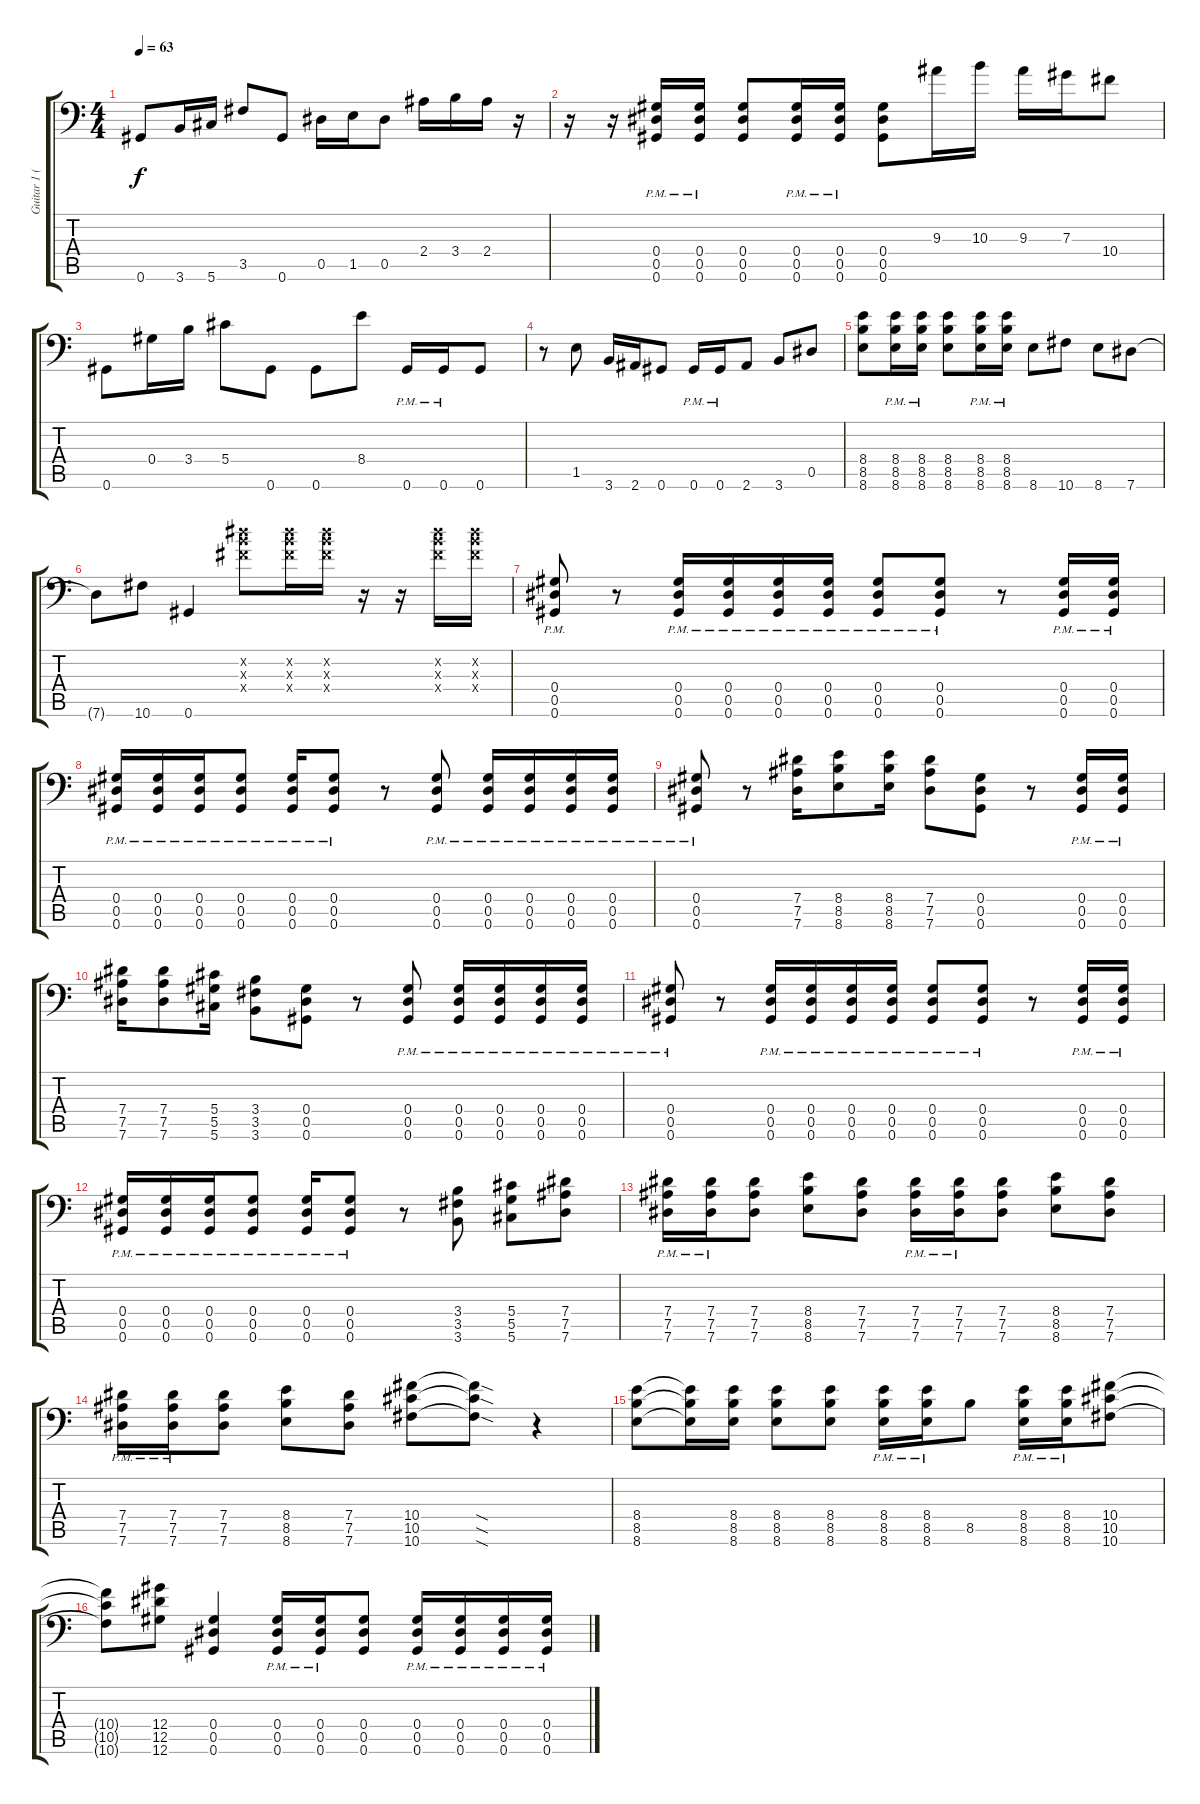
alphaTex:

\track ("Guitar 1 (Drop G#)" "Guitar 1 (") {instrument distortionguitar}
\staff {score tabs}
\tuning (Bb3 F3 Db3 Ab2 Eb2 Ab1) {hide}
\ts (4 4)
\tempo 63
\clef f4
\ks c
0.6.8{dy f} 3.6.16 5.6.16 3.5.8 0.6.8 0.5.16 1.5.16 0.5.8 2.4.16 3.4.16 2.4.16 r.16 |
r.16 r.16 (0.4{pm} 0.5{pm} 0.6{pm}).16 (0.4{pm} 0.5{pm} 0.6{pm}).16 (0.4 0.5 0.6).8 (0.4{pm} 0.5{pm} 0.6{pm}).16 (0.4{pm} 0.5{pm} 0.6{pm}).16 (0.4 0.5 0.6).8 9.3.16 10.3.16 9.3.16 7.3.16 10.4.8 |
0.6.8 0.4.16 3.4.16 5.4.8 0.6.8 0.6.8 8.4.8 0.6{pm}.16 0.6{pm}.16 0.6.8 |
r.8 1.5.8 3.6.16 2.6.16 0.6.8 0.6{pm}.16 0.6{pm}.16 2.6.8 3.6.8 0.5.8 |
(8.4 8.5 8.6).8 (8.4{pm} 8.5{pm} 8.6{pm}).16 (8.4{pm} 8.5{pm} 8.6{pm}).16 (8.4 8.5 8.6).8 (8.4{pm} 8.5{pm} 8.6{pm}).16 (8.4{pm} 8.5{pm} 8.6{pm}).16 8.6.8 10.6.8 8.6.8 7.6.8 |
7.6{t}.8 10.6.8 0.6.4 (10.2{x} 10.3{x} 10.4{x}).8 (10.2{x} 10.3{x} 10.4{x}).16 (10.2{x} 10.3{x} 10.4{x}).16 r.16 r.16 (10.2{x} 10.3{x} 10.4{x}).16 (10.2{x} 10.3{x} 10.4{x}).16 |
(0.4{pm} 0.5{pm} 0.6{pm}).8 r.8 (0.4{pm} 0.5{pm} 0.6{pm}).16 (0.4{pm} 0.5{pm} 0.6{pm}).16 (0.4{pm} 0.5{pm} 0.6{pm}).16 (0.4{pm} 0.5{pm} 0.6{pm}).16 (0.4{pm} 0.5{pm} 0.6{pm}).8 (0.4{pm} 0.5{pm} 0.6{pm}).8 r.8 (0.4{pm} 0.5{pm} 0.6{pm}).16 (0.4{pm} 0.5{pm} 0.6{pm}).16 |
(0.4{pm} 0.5{pm} 0.6{pm}).16 (0.4{pm} 0.5{pm} 0.6{pm}).16 (0.4{pm} 0.5{pm} 0.6{pm}).16 (0.4{pm} 0.5{pm} 0.6{pm}).8 (0.4{pm} 0.5{pm} 0.6{pm}).16 (0.4{pm} 0.5{pm} 0.6{pm}).8 r.8 (0.4{pm} 0.5{pm} 0.6{pm}).8 (0.4{pm} 0.5{pm} 0.6{pm}).16 (0.4{pm} 0.5{pm} 0.6{pm}).16 (0.4{pm} 0.5{pm} 0.6{pm}).16 (0.4{pm} 0.5{pm} 0.6{pm}).16 |
(0.4{pm} 0.5{pm} 0.6{pm}).8 r.8 (7.4 7.5 7.6).16 (8.4 8.5 8.6).8 (8.4 8.5 8.6).16 (7.4 7.5 7.6).8 (0.4 0.5 0.6).8 r.8 (0.4{pm} 0.5{pm} 0.6{pm}).16 (0.4{pm} 0.5{pm} 0.6{pm}).16 |
(7.4 7.5 7.6).16 (7.4 7.5 7.6).8 (5.4 5.5 5.6).16 (3.4 3.5 3.6).8 (0.4 0.5 0.6).8 r.8 (0.4{pm} 0.5{pm} 0.6{pm}).8 (0.4{pm} 0.5{pm} 0.6{pm}).16 (0.4{pm} 0.5{pm} 0.6{pm}).16 (0.4{pm} 0.5{pm} 0.6{pm}).16 (0.4{pm} 0.5{pm} 0.6{pm}).16 |
(0.4{pm} 0.5{pm} 0.6{pm}).8 r.8 (0.4{pm} 0.5{pm} 0.6{pm}).16 (0.4{pm} 0.5{pm} 0.6{pm}).16 (0.4{pm} 0.5{pm} 0.6{pm}).16 (0.4{pm} 0.5{pm} 0.6{pm}).16 (0.4{pm} 0.5{pm} 0.6{pm}).8 (0.4{pm} 0.5{pm} 0.6{pm}).8 r.8 (0.4{pm} 0.5{pm} 0.6{pm}).16 (0.4{pm} 0.5{pm} 0.6{pm}).16 |
(0.4{pm} 0.5{pm} 0.6{pm}).16 (0.4{pm} 0.5{pm} 0.6{pm}).16 (0.4{pm} 0.5{pm} 0.6{pm}).16 (0.4{pm} 0.5{pm} 0.6{pm}).8 (0.4{pm} 0.5{pm} 0.6{pm}).16 (0.4{pm} 0.5{pm} 0.6{pm}).8 r.8 (3.4 3.5 3.6).8 (5.4 5.5 5.6).8 (7.4 7.5 7.6).8 |
(7.4{pm} 7.5{pm} 7.6{pm}).16 (7.4{pm} 7.5{pm} 7.6{pm}).16 (7.4 7.5 7.6).8 (8.4 8.5 8.6).8 (7.4 7.5 7.6).8 (7.4{pm} 7.5{pm} 7.6{pm}).16 (7.4{pm} 7.5{pm} 7.6{pm}).16 (7.4 7.5 7.6).8 (8.4 8.5 8.6).8 (7.4 7.5 7.6).8 |
(7.4{pm} 7.5{pm} 7.6{pm}).16 (7.4{pm} 7.5{pm} 7.6{pm}).16 (7.4 7.5 7.6).8 (8.4 8.5 8.6).8 (7.4 7.5 7.6).8 (10.4 10.5 10.6).8 (10.4{sod t} 10.5{sod t} 10.6{sod t}).8 r.4 |
(8.4 8.5 8.6).8 (8.4{t} 8.5{t} 8.6{t}).16 (8.4 8.5 8.6).16 (8.4 8.5 8.6).8 (8.4 8.5 8.6).8 (8.4{pm} 8.5{pm} 8.6{pm}).16 (8.4{pm} 8.5{pm} 8.6{pm}).16 8.5.8 (8.4{pm} 8.5{pm} 8.6{pm}).16 (8.4{pm} 8.5{pm} 8.6{pm}).16 (10.4 10.5 10.6).8 |
(10.4{t} 10.5{t} 10.6{t}).8 (12.4 12.5 12.6).8 (0.4 0.5 0.6).4 (0.4{pm} 0.5{pm} 0.6{pm}).16 (0.4{pm} 0.5{pm} 0.6{pm}).16 (0.4 0.5 0.6).8 (0.4{pm} 0.5{pm} 0.6{pm}).16 (0.4{pm} 0.5{pm} 0.6{pm}).16 (0.4{pm} 0.5{pm} 0.6{pm}).16 (0.4{pm} 0.5{pm} 0.6{pm}).16
